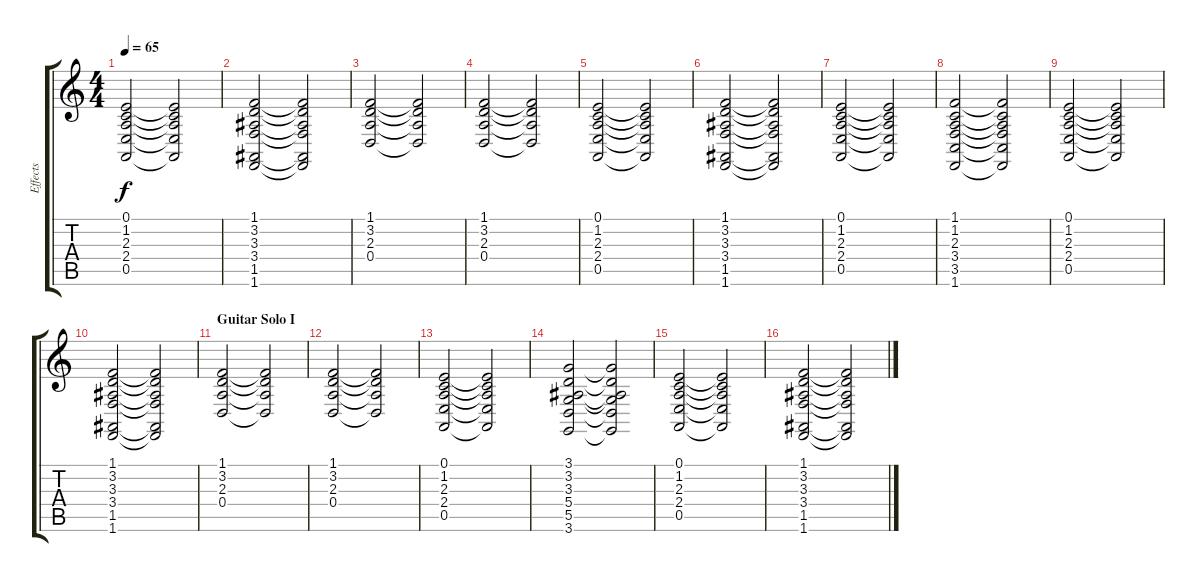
\track ("Effects" "Effects") {instrument synthstrings1}
\staff {score tabs}
\tuning (E4 B3 G3 D3 A2 E2) {hide}
\ts (4 4)
\tempo 65
\clef g2
\ks c
(0.1 1.2 2.3 2.4 0.5).2{dy f} (0.1{t} 1.2{t} 2.3{t} 2.4{t} 0.5{t}).2 |
(1.1 3.2 3.3 3.4 1.5 1.6).2 (1.1{t} 3.2{t} 3.3{t} 3.4{t} 1.5{t} 1.6{t}).2 |
(1.1 3.2 2.3 0.4).2 (1.1{t} 3.2{t} 2.3{t} 0.4{t}).2 |
(1.1 3.2 2.3 0.4).2 (1.1{t} 3.2{t} 2.3{t} 0.4{t}).2 |
(0.1 1.2 2.3 2.4 0.5).2 (0.1{t} 1.2{t} 2.3{t} 2.4{t} 0.5{t}).2 |
(1.1 3.2 3.3 3.4 1.5 1.6).2 (1.1{t} 3.2{t} 3.3{t} 3.4{t} 1.5{t} 1.6{t}).2 |
(0.1 1.2 2.3 2.4 0.5).2 (0.1{t} 1.2{t} 2.3{t} 2.4{t} 0.5{t}).2 |
(1.1 1.2 2.3 3.4 3.5 1.6).2 (1.1{t} 1.2{t} 2.3{t} 3.4{t} 3.5{t} 1.6{t}).2 |
(0.1 1.2 2.3 2.4 0.5).2 (0.1{t} 1.2{t} 2.3{t} 2.4{t} 0.5{t}).2 |
(1.1 3.2 3.3 3.4 1.5 1.6).2 (1.1{t} 3.2{t} 3.3{t} 3.4{t} 1.5{t} 1.6{t}).2 |
\section ("" "Guitar Solo I")
(1.1 3.2 2.3 0.4).2 (1.1{t} 3.2{t} 2.3{t} 0.4{t}).2 |
(1.1 3.2 2.3 0.4).2 (1.1{t} 3.2{t} 2.3{t} 0.4{t}).2 |
(0.1 1.2 2.3 2.4 0.5).2 (0.1{t} 1.2{t} 2.3{t} 2.4{t} 0.5{t}).2 |
(3.1 3.2 3.3 5.4 5.5 3.6).2 (3.1{t} 3.2{t} 3.3{t} 5.4{t} 5.5{t} 3.6{t}).2 |
(0.1 1.2 2.3 2.4 0.5).2 (0.1{t} 1.2{t} 2.3{t} 2.4{t} 0.5{t}).2 |
(1.1 3.2 3.3 3.4 1.5 1.6).2 (1.1{t} 3.2{t} 3.3{t} 3.4{t} 1.5{t} 1.6{t}).2
